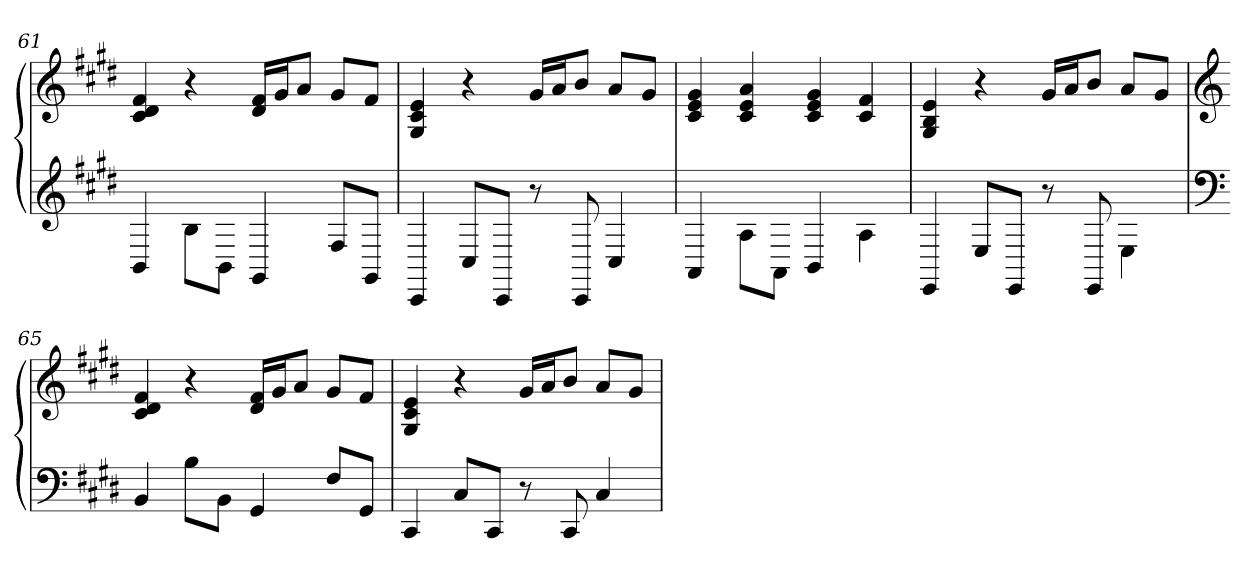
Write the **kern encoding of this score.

**kern	**kern
*part1	*part1
*staff2	*staff1
*clefG2	*clefG2
*k[f#c#g#d#]	*k[f#c#g#d#]
*E:	*E:
=61	=61
4BB/	4c#/ 4d#/ 4f#/
8B\L	4r
8BB\J	.
4GG#/	16d#/ 16f#/LL
.	16g#/J
.	8a/J
8F#/L	8g#/L
8GG#/J	8f#/J
!!LO:LB:g=z
=62	=62
4CC#/	4G#/ 4c#/ 4e/
8C#/L	4r
8CC#/J	.
8r	16g#/LL
.	16a/J
8CC#/	8b/J
4C#/	8a/L
.	8g#/J
=63	=63
4AA/	4c#/ 4e/ 4g#/
8A\L	4c#/ 4e/ 4a/
8AA\J	.
4BB/	4c#/ 4e/ 4g#/
4A\	4c#/ 4f#/
=64	=64
4EE/	4G#/ 4B/ 4e/
8E/L	4r
8EE/J	.
8r	16g#/LL
.	16a/J
8EE/	8b/J
4E\	8a/L
.	8g#/J
!!LO:PB:g=z
=65	=65
*clefF4	*clefG2
4BB/	4c#/ 4d#/ 4f#/
8B\L	4r
8BB\J	.
4GG#/	16d#/ 16f#/LL
.	16g#/J
.	8a/J
8F#/L	8g#/L
8GG#/J	8f#/J
=66	=66
4CC#/	4G#/ 4c#/ 4e/
8C#/L	4r
8CC#/J	.
8r	16g#/LL
.	16a/J
8CC#/	8b/J
4C#/	8a/L
.	8g#/J
=	=
*-	*-
